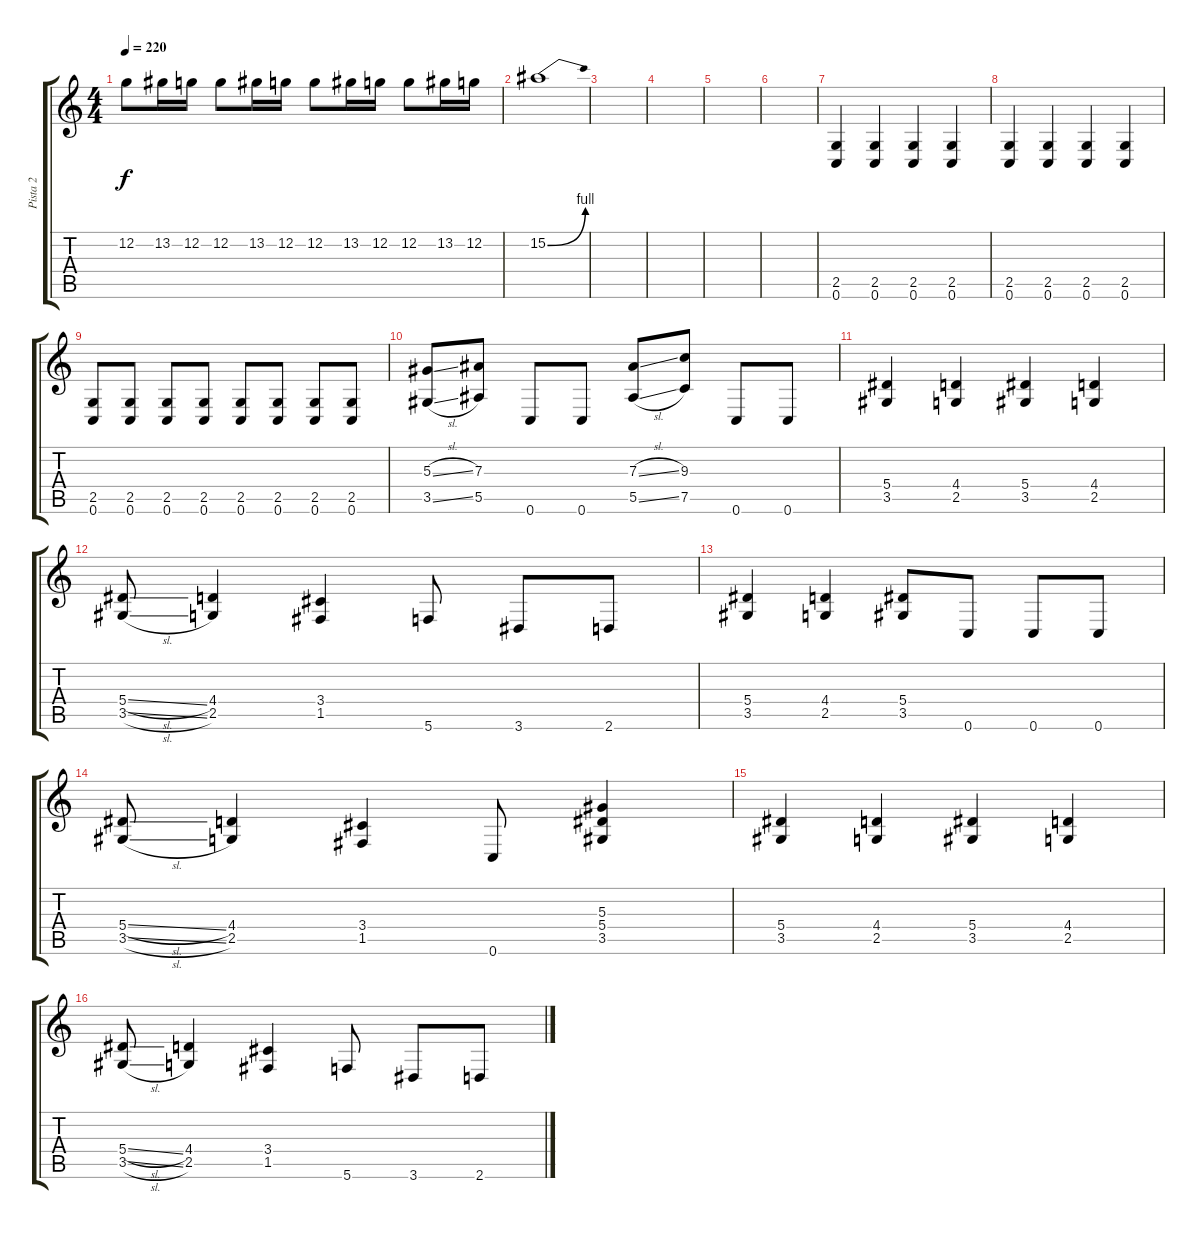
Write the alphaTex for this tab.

\track ("Pista 2" "Pista 2") {instrument distortionguitar}
\staff {score tabs}
\tuning (C4 G3 Eb3 Bb2 F2 C2) {hide}
\ts (4 4)
\tempo 220
\clef g2
\ks c
12.2.8{dy f} 13.2.16 12.2.16 12.2.8 13.2.16 12.2.16 12.2.8 13.2.16 12.2.16 12.2.8 13.2.16 12.2.16 |
15.2{be (bend 0 0 60 4)}.1 |
|
|
|
|
(2.5 0.6).4 (2.5 0.6).4 (2.5 0.6).4 (2.5 0.6).4 |
(2.5 0.6).4 (2.5 0.6).4 (2.5 0.6).4 (2.5 0.6).4 |
(2.5 0.6).8 (2.5 0.6).8 (2.5 0.6).8 (2.5 0.6).8 (2.5 0.6).8 (2.5 0.6).8 (2.5 0.6).8 (2.5 0.6).8 |
(5.3{sl} 3.5{sl}).8 (7.3 5.5).8 0.6.8 0.6.8 (7.3{sl} 5.5{sl}).8 (9.3 7.5).8 0.6.8 0.6.8 |
(5.4 3.5).4 (4.4 2.5).4 (5.4 3.5).4 (4.4 2.5).4 |
(5.4{sl} 3.5{sl}).8 (4.4 2.5).4 (3.4 1.5).4 5.6.8 3.6.8 2.6.8 |
(5.4 3.5).4 (4.4 2.5).4 (5.4 3.5).8 0.6.8 0.6.8 0.6.8 |
(5.4{sl} 3.5{sl}).8 (4.4 2.5).4 (3.4 1.5).4 0.6.8 (5.3 5.4 3.5).4 |
(5.4 3.5).4 (4.4 2.5).4 (5.4 3.5).4 (4.4 2.5).4 |
(5.4{sl} 3.5{sl}).8 (4.4 2.5).4 (3.4 1.5).4 5.6.8 3.6.8 2.6.8
